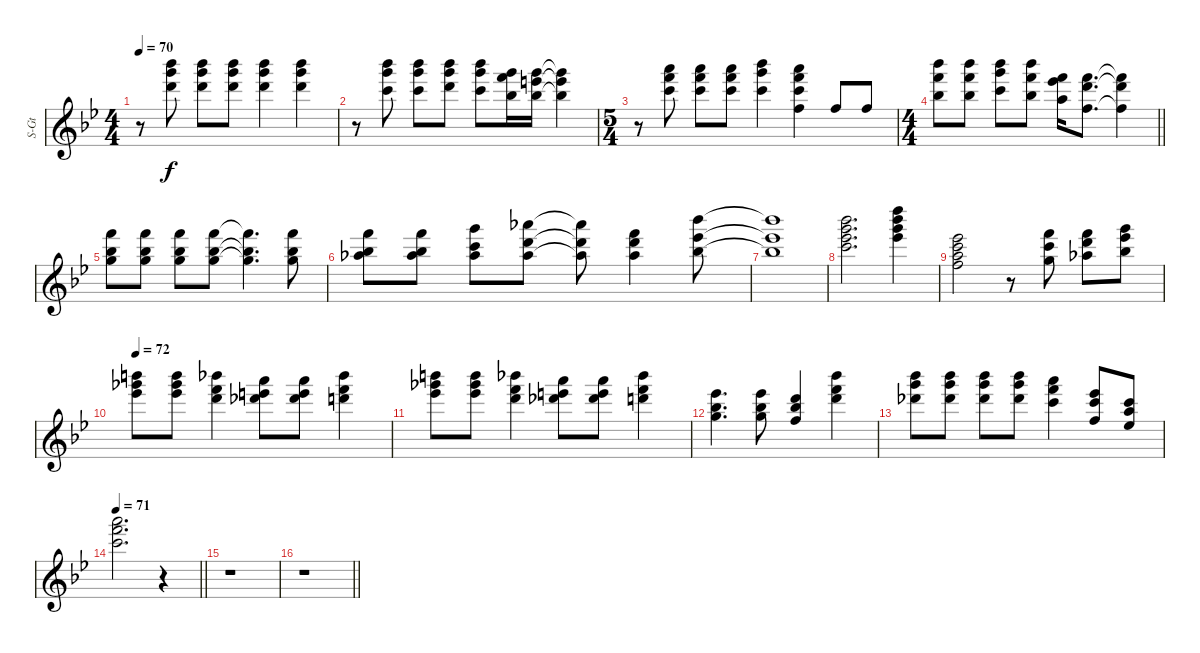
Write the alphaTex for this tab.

\bracketExtendMode groupsimilarinstruments
\otherSystemsTrackNameOrientation horizontal
\track ("Choir" "S-Gt") {instrument flute}
\staff {score}
\tuning (E5 B4 G4 D4 A3 E3)
\displaytranspose 12
\ts (4 4)
\tempo 70
\clef g2
\ks bb
r.8{dy f instrument flute beam Down} (6.1{acc b} 8.2{acc forcenatural} 7.3{acc forcenatural}).8{beam Down} (6.1{acc b} 8.2{acc forcenatural} 7.3{acc forcenatural}).8{beam Down} (6.1{acc b} 8.2{acc forcenatural} 7.3{acc forcenatural}).8{beam Down} (6.1{acc b} 8.2{acc forcenatural} 7.3{acc forcenatural}).4{beam Down} (6.1{acc b} 8.2{acc forcenatural} 7.3{acc forcenatural}).4{beam Down} |
r.8{beam Down} (6.1{acc b} 8.2{acc forcenatural} 5.3{acc forcenatural}).8{beam Down} (6.1{acc b} 8.2{acc forcenatural} 5.3{acc forcenatural}).8{beam Down} (6.1{acc b} 8.2{acc forcenatural} 7.3{acc forcenatural}).8{beam Down} (6.1{acc b} 8.2{acc forcenatural} 5.3{acc forcenatural}).8{beam Down} (3.1{acc forcenatural} 6.2{acc forcenatural} 3.3{acc b}).16{beam Down} (3.1{acc forcenatural} 5.2{acc forcenatural} 3.3{acc b}).16{beam Down} (3.1{t acc forcenatural} 5.2{t acc forcenatural} 3.3{t acc b}).4{beam Down} |
\ts (5 4)
r.8{beam Down} (5.1{acc forcenatural} 6.2{acc forcenatural} 5.3{acc forcenatural}).8{beam Down} (5.1{acc forcenatural} 6.2{acc forcenatural} 5.3{acc forcenatural}).8{beam Down} (5.1{acc forcenatural} 6.2{acc forcenatural} 5.3{acc forcenatural}).8{beam Down} (6.1{acc b} 8.2{acc forcenatural} 5.3{acc forcenatural}).4{beam Down} (5.1{acc forcenatural} 6.2{acc forcenatural} 5.3{acc forcenatural} 3.4{acc forcenatural}).4{beam Down} 3.4{acc forcenatural}.8{beam Up} 3.4{acc forcenatural}.8{beam Up} |
\ts (4 4)
\barLineRight lightlight
(6.1{acc b} 6.2{acc forcenatural} 3.3{acc b}).8{beam Down} (6.1{acc b} 6.2{acc forcenatural} 3.3{acc b}).8{beam Down} (6.1{acc b} 8.2{acc forcenatural} 5.3{acc forcenatural}).8{beam Down} (6.1{acc b} 6.2{acc forcenatural} 3.3{acc b}).8{beam Down} (1.1{acc forcenatural} 4.2{acc b} 2.3{acc forcenatural}).16{beam Down} (1.1{acc forcenatural} 3.2{acc forcenatural} 3.4{acc forcenatural}).8{d beam Down} (1.1{t acc forcenatural} 3.2{t acc forcenatural} 3.4{t acc forcenatural}).4{beam Down} |
(6.2{acc forcenatural} 3.3{acc b} 5.4{acc forcenatural}).8{beam Down} (6.2{acc forcenatural} 3.3{acc b} 5.4{acc forcenatural}).8{beam Down} (6.2{acc forcenatural} 3.3{acc b} 5.4{acc forcenatural}).8{beam Down} (6.2{acc forcenatural} 3.3{acc b} 5.4{acc forcenatural}).8{beam Down} (6.2{t acc forcenatural} 3.3{t acc b} 5.4{t acc forcenatural}).4{d beam Down} (6.2{acc forcenatural} 3.3{acc b} 5.4{acc forcenatural}).8{beam Down} |
(6.2{acc forcenatural} 3.3{acc b} 6.4{acc b}).8{beam Down} (6.2{acc forcenatural} 3.3{acc b} 6.4{acc b}).8{beam Down} (3.1{acc forcenatural} 1.2{acc forcenatural} 1.3{acc b}).8{beam Down} (4.1{acc b} 3.2{acc forcenatural} 1.3{acc b}).8{beam Down} (4.1{t acc b} 3.2{t acc forcenatural} 1.3{t acc b}).8{beam Down} (1.1{acc forcenatural} 3.2{acc forcenatural} 1.3{acc b}).4{beam Down} (6.1{acc b} 4.2{acc b} 3.3{acc b}).8{beam Down} |
(6.1{t acc b} 4.2{t acc b} 3.3{t acc b}).1{beam Down} |
(6.1{acc b} 8.2{acc forcenatural} 8.3{acc b} 10.4{acc forcenatural}).2{d beam Down} (10.1{acc forcenatural} 11.2{acc b} 12.3{acc forcenatural} 13.4{acc b}).4{beam Down} |
(4.2{acc b} 5.3{acc forcenatural} 7.4{acc forcenatural} 8.5{acc forcenatural}).2{beam Down} r.8{beam Down} (1.1{acc forcenatural} 1.2{acc forcenatural} 0.3{acc forcenatural}).8{beam Down} (1.1{acc forcenatural} 3.2{acc forcenatural} 1.3{acc b}).8{beam Down} (3.1{acc forcenatural} 4.2{acc b} 3.3{acc b}).8{beam Down} |
\tempo 72
(7.1{acc forcenatural} 7.2{acc b} 8.3{acc b}).8{beam Down} (7.1{acc forcenatural} 7.2{acc b} 8.3{acc b}).8{beam Down} (6.1{acc b} 6.2{acc forcenatural} 7.3{acc forcenatural}).4{beam Down} (5.1{acc forcenatural} 5.2{acc forcenatural} 6.3{acc b}).8{beam Down} (5.1{acc forcenatural} 5.2{acc forcenatural} 6.3{acc b}).8{beam Down} (6.1{acc b} 6.2{acc forcenatural} 7.3{acc forcenatural}).4{beam Down} |
(7.1{acc forcenatural} 7.2{acc b} 8.3{acc b}).8{beam Down} (7.1{acc forcenatural} 7.2{acc b} 8.3{acc b}).8{beam Down} (6.1{acc b} 6.2{acc forcenatural} 7.3{acc forcenatural}).4{beam Down} (5.1{acc forcenatural} 5.2{acc forcenatural} 6.3{acc b}).8{beam Down} (5.1{acc forcenatural} 5.2{acc forcenatural} 6.3{acc b}).8{beam Down} (6.1{acc b} 6.2{acc forcenatural} 7.3{acc forcenatural}).4{beam Down} |
(4.2{acc b} 3.3{acc b} 5.4{acc forcenatural}).4{d beam Down} (4.2{acc b} 3.3{acc b} 5.4{acc forcenatural}).8{beam Down} (3.2{acc forcenatural} 3.3{acc b} 3.4{acc forcenatural}).4{beam Up} (6.1{acc b} 6.2{acc forcenatural} 7.3{acc forcenatural}).4{beam Down} |
(6.1{acc b} 8.2{acc forcenatural} 6.3{acc b}).8{beam Down} (6.1{acc b} 8.2{acc forcenatural} 6.3{acc b}).8{beam Down} (6.1{acc b} 8.2{acc forcenatural} 6.3{acc b}).8{beam Down} (6.1{acc b} 8.2{acc forcenatural} 6.3{acc b}).8{beam Down} (5.1{acc forcenatural} 6.2{acc forcenatural} 5.3{acc forcenatural}).4{beam Down} (4.2{acc b} 5.3{acc forcenatural} 3.4{acc forcenatural}).8{beam Up} (1.2{acc forcenatural} 2.3{acc forcenatural} 1.4{acc b}).8{beam Up} |
\tempo 71
\barLineRight lightlight
(5.1{acc forcenatural} 6.2{acc forcenatural} 5.3{acc forcenatural}).2{d beam Down} r.4{beam Down} |
r.1{beam Down} |
\barLineRight lightlight
r.1{beam Down}
